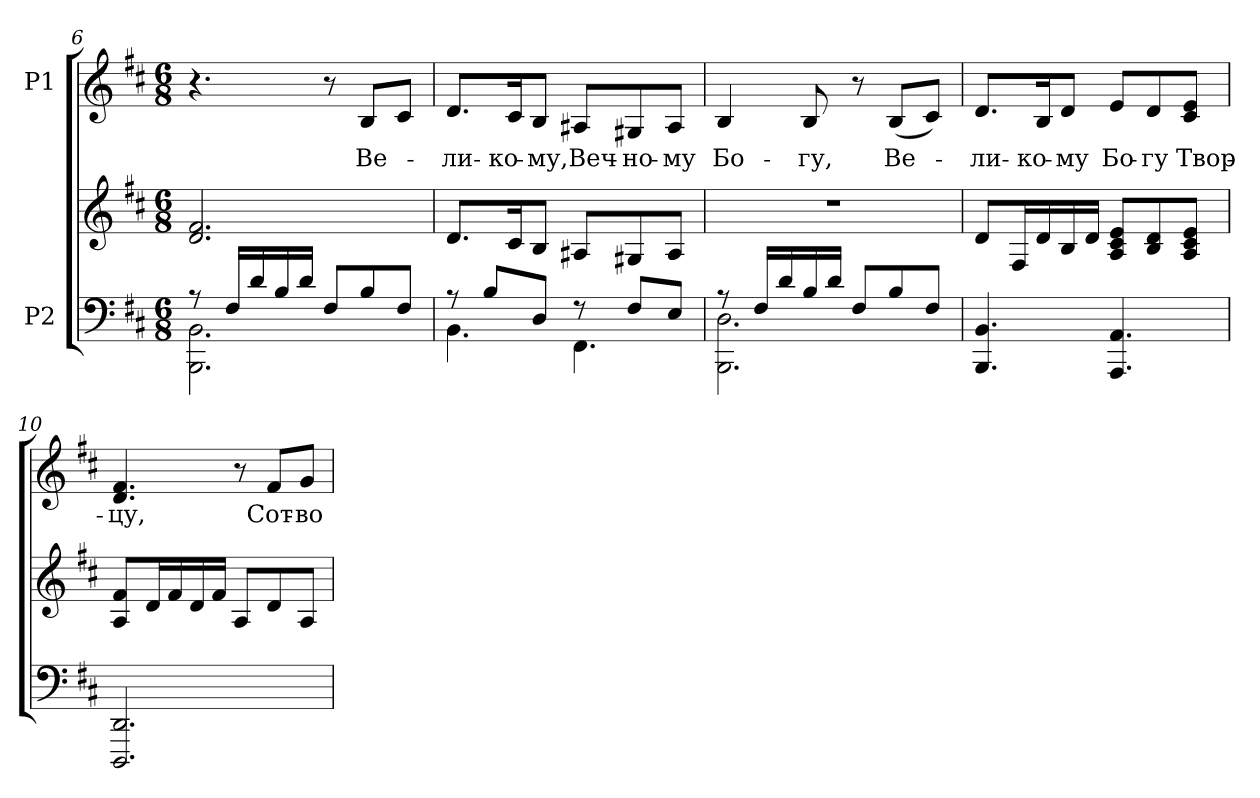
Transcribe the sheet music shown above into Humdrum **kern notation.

**kern	**kern	**kern	**text
*part2	*part2	*part1	*part1
*staff3	*staff2	*staff1	*staff1
*I"P2	*	*I"P1	*
!!LO:LB:g=z
*clefF4	*clefG2	*clefG2	*
*k[f#c#]	*k[f#c#]	*k[f#c#]	*
*b:	*b:	*b:	*
*M6/8	*M6/8	*M6/8	*
=6	=6	=6	=6
*^	*	*	*
8r	2.BBBi\ 2.BBi	2.di/ 2.f#i	4.r	.
16F#i/LL	.	.	.	.
16di/	.	.	.	.
16Bi/	.	.	.	.
16di/JJ	.	.	.	.
8F#i/L	.	.	8r	.
!	!	!	!	!LO:LY:b:color=#000000
8Bi/	.	.	8Bi/L	Ве-
8F#i/J	.	.	8c#i/J	.
=7	=7	=7	=7	=7
!	!	!	!	!LO:LY:b:color=#000000
8r	4.BBi\	8.di/L	8.di/L	-ли-
8Bi/L	.	.	.	.
!	!	!	!	!LO:LY:b:color=#000000
.	.	16c#i/K	16c#i/K	-ко-
!	!	!	!	!LO:LY:b:color=#000000
8Di/J	.	8Bi/J	8Bi/J	-му,
!	!	!	!	!LO:LY:b:color=#000000
8r	4.FF#i\	8A#Xi/L	8A#Xi/L	Веч-
!	!	!	!	!LO:LY:b:color=#000000
8F#i/L	.	8G#Xi/	8G#Xi/	-но-
!	!	!	!	!LO:LY:b:color=#000000
8Ei/J	.	8A#i/J	8A#i/J	-му
=8	=8	=8	=8	=8
!	!	!LO:N:vis=1	!	!
!	!	!	!	!LO:LY:b:color=#000000
8r	2.BBBi\ 2.Di	2.r	4Bi/	Бо-
16F#i/LL	.	.	.	.
16di/	.	.	.	.
!	!	!	!	!LO:LY:b:color=#000000
16Bi/	.	.	8Bi/	-гу,
16di/JJ	.	.	.	.
8F#i/L	.	.	8r	.
!	!	!	!	!LO:LY:b:color=#000000
8Bi/	.	.	(8Bi/L	Ве-
8F#i/J	.	.	8c#i/J)	.
*v	*v	*	*	*
=9	=9	=9	=9
!	!	!	!LO:LY:b:color=#000000
4.BBBi/ 4.BBi	8di/L	8.di/L	-ли-
.	16F#i/L	.	.
!	!	!	!LO:LY:b:color=#000000
.	16di/	16Bi/K	-ко-
!	!	!	!LO:LY:b:color=#000000
.	16Bi/	8di/J	-му
.	16di/JJ	.	.
!	!	!	!LO:LY:b:color=#000000
4.AAAi/ 4.AAi	8Ai/ 8c#i 8eiL	8ei/L	Бо-
!	!	!	!LO:LY:b:color=#000000
.	8Bi/ 8di	8di/	-гу
!	!	!	!LO:LY:b:color=#000000
.	8Ai/ 8c#i 8eiJ	8c#i/ 8eiJ	Твор-
=10	=10	=10	=10
!	!	!	!LO:LY:b:color=#000000
2.DDDi/ 2.DDi	8Ai/ 8f#iL	4.di/ 4.f#i	-цу,
.	16di/L	.	.
.	16f#i/	.	.
.	16di/	.	.
.	16f#i/JJ	.	.
.	8Ai/L	8r	.
!	!	!	!LO:LY:b:color=#000000
.	8di/	8f#i/L	Сот-
!	!	!	!LO:LY:b:color=#000000
.	8Ai/J	8gi/J	-во-
=	=	=	=
*-	*-	*-	*-
